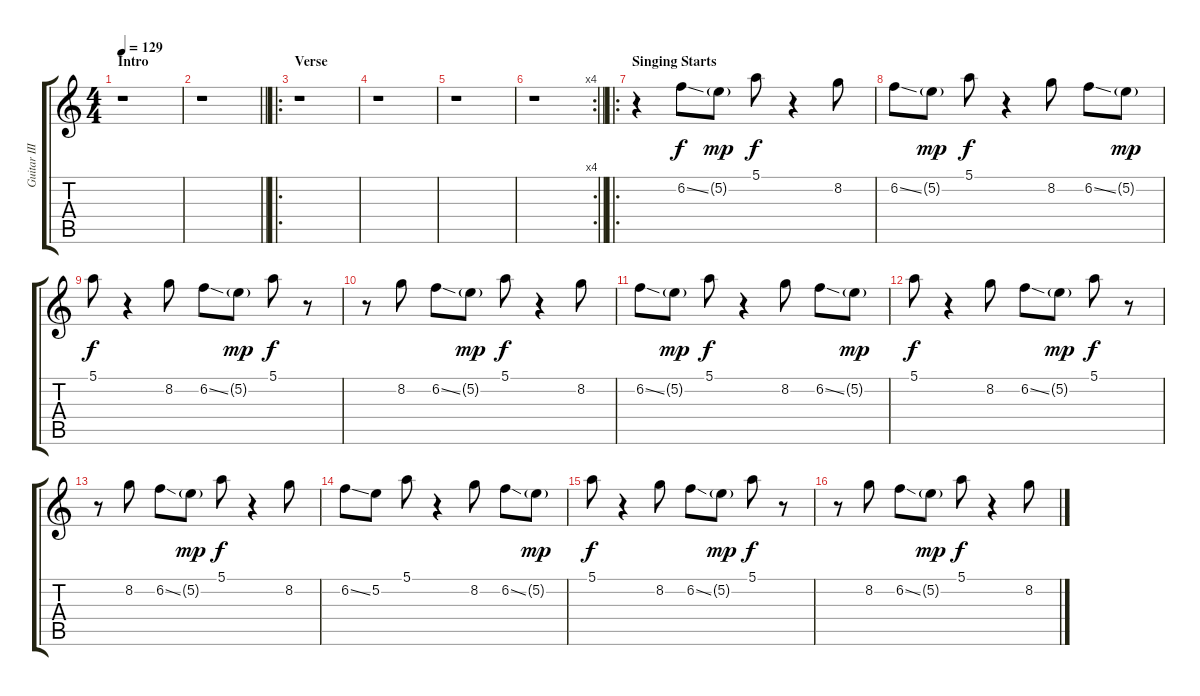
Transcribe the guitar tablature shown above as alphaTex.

\track ("Guitar III" "Guitar III") {instrument electricguitarjazz}
\staff {score tabs}
\tuning (E4 B3 G3 D3 A2 D2) {hide}
\ts (4 4)
\section ("" "Intro")
\tempo 129
\clef g2
\ks c
r.1{dy f instrument electricguitarjazz} |
\barLineRight lightlight
r.1 |
\ro
\section ("" "Verse")
r.1 |
r.1 |
r.1 |
\rc 4
\barLineRight lightlight
r.1 |
\ro
\section ("" "Singing Starts")
r.4 6.2{ss}.8 5.2{g}.8{dy mp} 5.1.8{dy f} r.4 8.2.8 |
6.2{ss}.8 5.2{g}.8{dy mp} 5.1.8{dy f} r.4 8.2.8 6.2{ss}.8 5.2{g}.8{dy mp} |
5.1.8{dy f} r.4 8.2.8 6.2{ss}.8 5.2{g}.8{dy mp} 5.1.8{dy f} r.8 |
r.8 8.2.8 6.2{ss}.8 5.2{g}.8{dy mp} 5.1.8{dy f} r.4 8.2.8 |
6.2{ss}.8 5.2{g}.8{dy mp} 5.1.8{dy f} r.4 8.2.8 6.2{ss}.8 5.2{g}.8{dy mp} |
5.1.8{dy f} r.4 8.2.8 6.2{ss}.8 5.2{g}.8{dy mp} 5.1.8{dy f} r.8 |
r.8 8.2.8 6.2{ss}.8 5.2{g}.8{dy mp} 5.1.8{dy f} r.4 8.2.8 |
6.2{ss}.8 5.2.8 5.1.8 r.4 8.2.8 6.2{ss}.8 5.2{g}.8{dy mp} |
5.1.8{dy f} r.4 8.2.8 6.2{ss}.8 5.2{g}.8{dy mp} 5.1.8{dy f} r.8 |
r.8 8.2.8 6.2{ss}.8 5.2{g}.8{dy mp} 5.1.8{dy f} r.4 8.2.8
